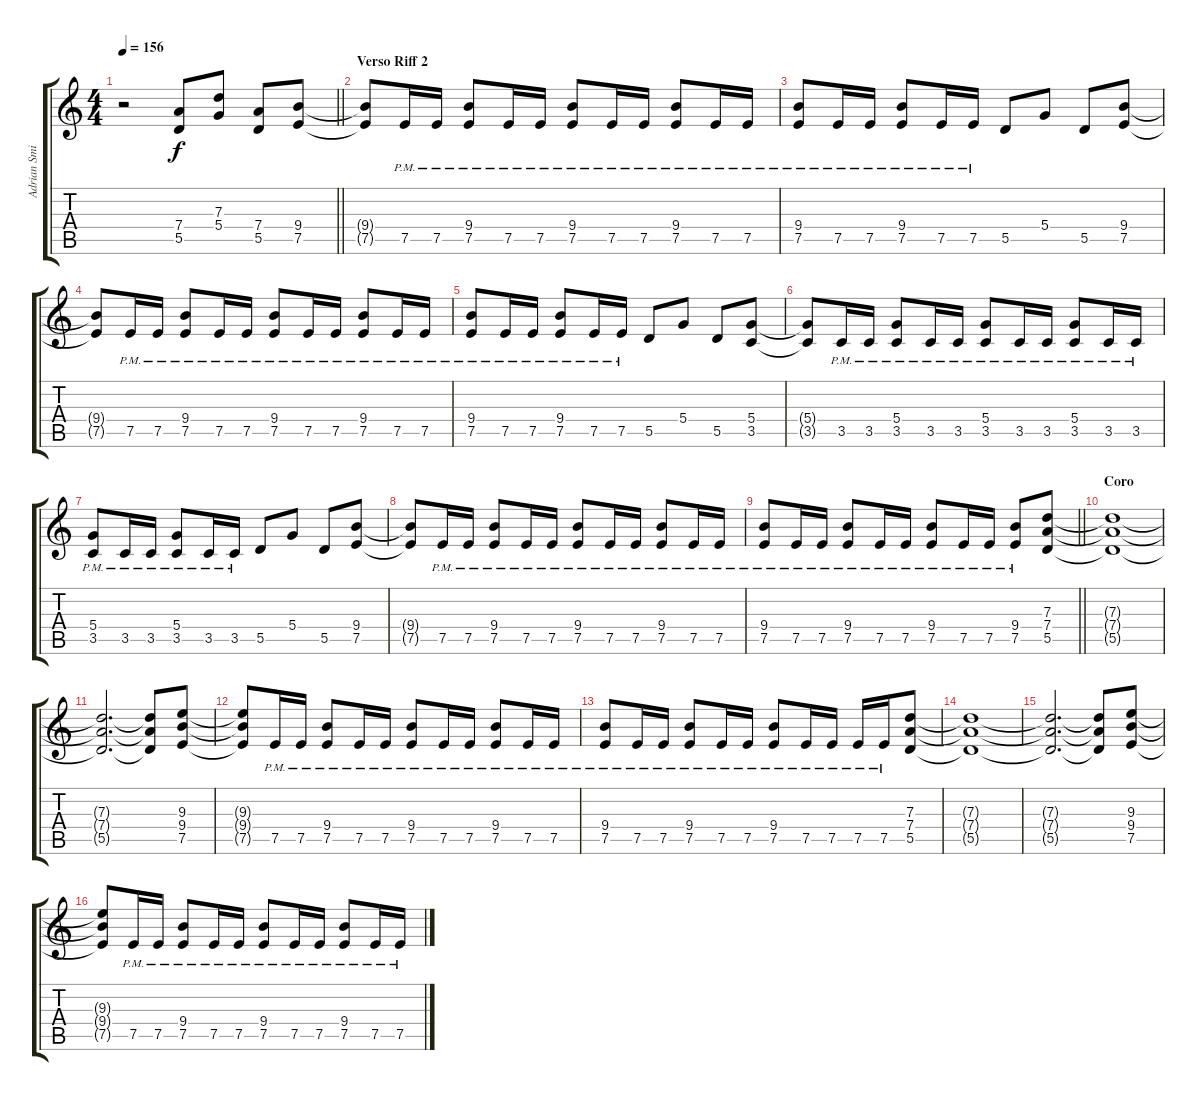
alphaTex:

\track ("Adrian Smith" "Adrian Smi") {instrument overdrivenguitar}
\staff {score tabs}
\tuning (E4 B3 G3 D3 A2 E2) {hide}
\ts (4 4)
\tempo 156
\clef g2
\barLineRight lightlight
\ks c
r.2{dy f} (7.4 5.5).8 (7.3 5.4).8 (7.4 5.5).8 (9.4 7.5).8 |
\section ("" "Verso Riff 2")
(9.4{t} 7.5{t}).8 7.5{pm}.16 7.5{pm}.16 (9.4{pm} 7.5{pm}).8 7.5{pm}.16 7.5{pm}.16 (9.4{pm} 7.5{pm}).8 7.5{pm}.16 7.5{pm}.16 (9.4{pm} 7.5{pm}).8 7.5{pm}.16 7.5{pm}.16 |
(9.4{pm} 7.5{pm}).8 7.5{pm}.16 7.5{pm}.16 (9.4{pm} 7.5{pm}).8 7.5{pm}.16 7.5{pm}.16 5.5.8 5.4.8 5.5.8 (9.4 7.5).8 |
(9.4{t} 7.5{t}).8 7.5{pm}.16 7.5{pm}.16 (9.4{pm} 7.5{pm}).8 7.5{pm}.16 7.5{pm}.16 (9.4{pm} 7.5{pm}).8 7.5{pm}.16 7.5{pm}.16 (9.4{pm} 7.5{pm}).8 7.5{pm}.16 7.5{pm}.16 |
(9.4{pm} 7.5{pm}).8 7.5{pm}.16 7.5{pm}.16 (9.4{pm} 7.5{pm}).8 7.5{pm}.16 7.5{pm}.16 5.5.8 5.4.8 5.5.8 (5.4 3.5).8 |
(5.4{t} 3.5{t}).8 3.5{pm}.16 3.5{pm}.16 (5.4{pm} 3.5{pm}).8 3.5{pm}.16 3.5{pm}.16 (5.4{pm} 3.5{pm}).8 3.5{pm}.16 3.5{pm}.16 (5.4{pm} 3.5{pm}).8 3.5{pm}.16 3.5{pm}.16 |
(5.4{pm} 3.5{pm}).8 3.5{pm}.16 3.5{pm}.16 (5.4{pm} 3.5{pm}).8 3.5{pm}.16 3.5{pm}.16 5.5.8 5.4.8 5.5.8 (9.4 7.5).8 |
(9.4{t} 7.5{t}).8 7.5{pm}.16 7.5{pm}.16 (9.4{pm} 7.5{pm}).8 7.5{pm}.16 7.5{pm}.16 (9.4{pm} 7.5{pm}).8 7.5{pm}.16 7.5{pm}.16 (9.4{pm} 7.5{pm}).8 7.5{pm}.16 7.5{pm}.16 |
\barLineRight lightlight
(9.4{pm} 7.5{pm}).8 7.5{pm}.16 7.5{pm}.16 (9.4{pm} 7.5{pm}).8 7.5{pm}.16 7.5{pm}.16 (9.4{pm} 7.5{pm}).8 7.5{pm}.16 7.5{pm}.16 (9.4{pm} 7.5{pm}).8 (7.3 7.4 5.5).8 |
\section ("" "Coro")
(7.3{t} 7.4{t} 5.5{t}).1 |
(7.3{t} 7.4{t} 5.5{t}).2{d} (7.3{t} 7.4{t} 5.5{t}).8 (9.3 9.4 7.5).8 |
(9.3{t} 9.4{t} 7.5{t}).8 7.5{pm}.16 7.5{pm}.16 (9.4{pm} 7.5{pm}).8 7.5{pm}.16 7.5{pm}.16 (9.4{pm} 7.5{pm}).8 7.5{pm}.16 7.5{pm}.16 (9.4{pm} 7.5{pm}).8 7.5{pm}.16 7.5{pm}.16 |
(9.4{pm} 7.5{pm}).8 7.5{pm}.16 7.5{pm}.16 (9.4{pm} 7.5{pm}).8 7.5{pm}.16 7.5{pm}.16 (9.4{pm} 7.5{pm}).8 7.5{pm}.16 7.5{pm}.16 7.5{pm}.16 7.5{pm}.16 (7.3 7.4 5.5).8 |
(7.3{t} 7.4{t} 5.5{t}).1 |
(7.3{t} 7.4{t} 5.5{t}).2{d} (7.3{t} 7.4{t} 5.5{t}).8 (9.3 9.4 7.5).8 |
(9.3{t} 9.4{t} 7.5{t}).8 7.5{pm}.16 7.5{pm}.16 (9.4{pm} 7.5{pm}).8 7.5{pm}.16 7.5{pm}.16 (9.4{pm} 7.5{pm}).8 7.5{pm}.16 7.5{pm}.16 (9.4{pm} 7.5{pm}).8 7.5{pm}.16 7.5{pm}.16
